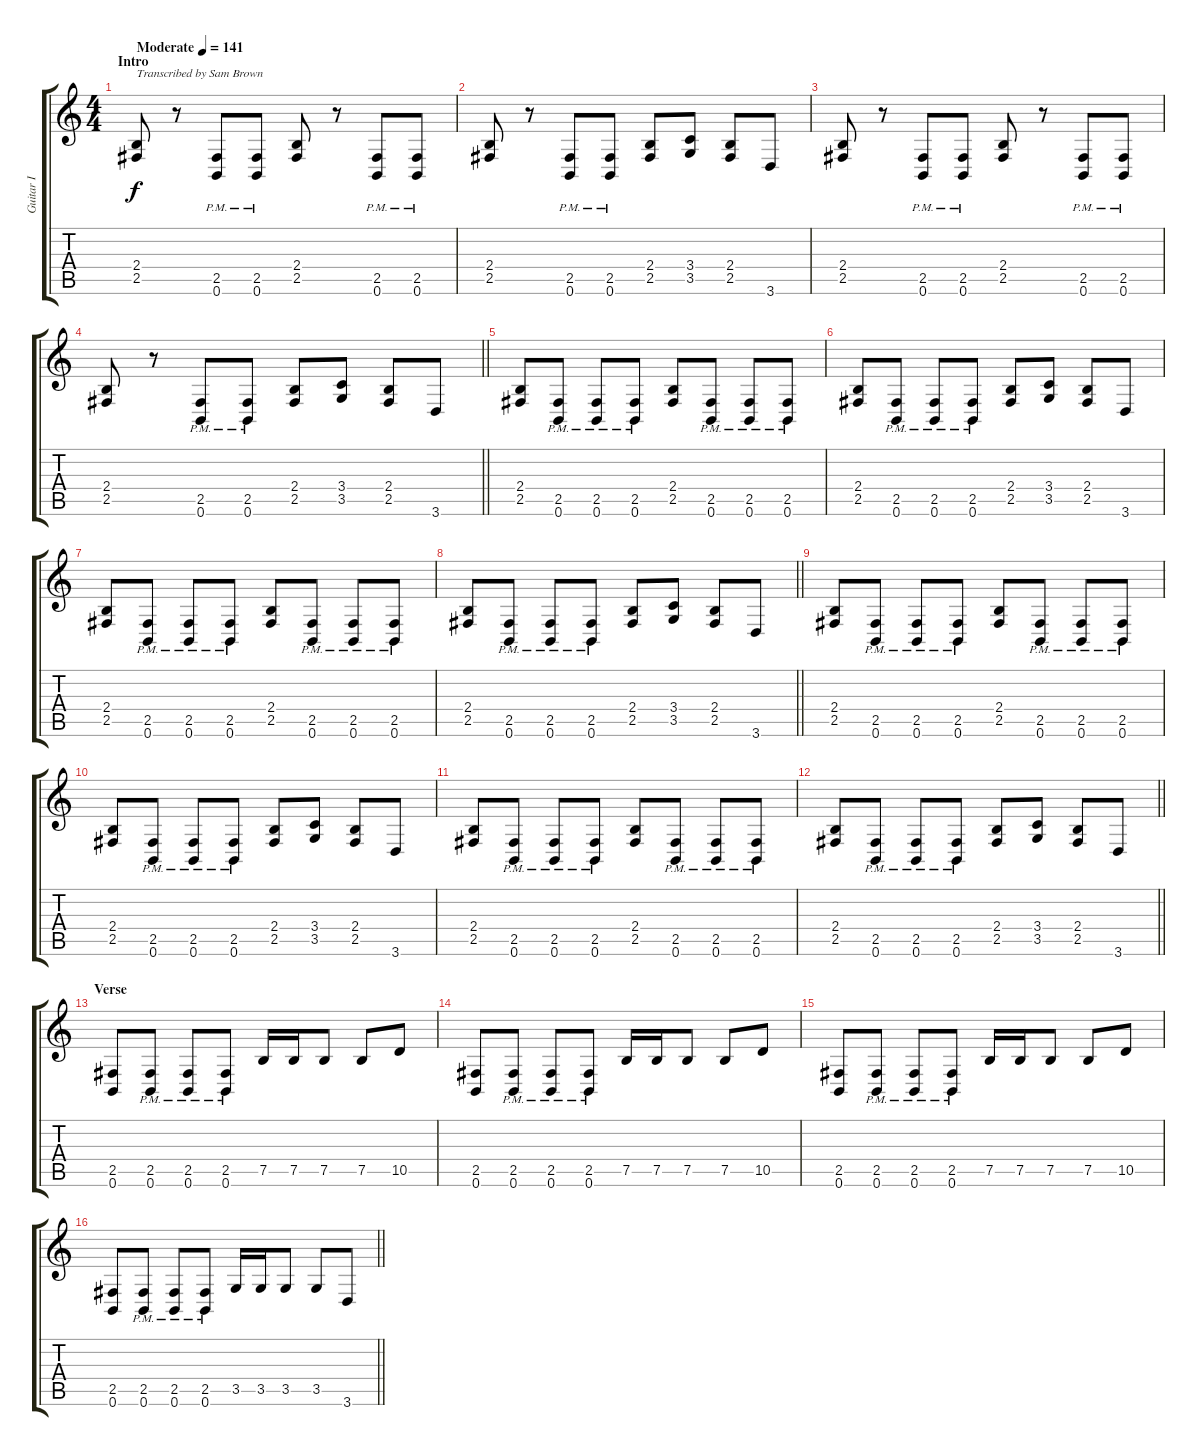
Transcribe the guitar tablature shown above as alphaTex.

\track ("Guitar I" "Guitar I") {instrument distortionguitar}
\staff {score tabs}
\tuning (B3 Gb3 D3 A2 E2 B1) {hide}
\ts (4 4)
\section ("" "Intro")
\tempo (141 "Moderate")
\clef g2
\ks c
(2.4 2.5).8{txt "Transcribed by Sam Brown" dy f instrument distortionguitar} r.8 (2.5{pm} 0.6{pm}).8 (2.5{pm} 0.6{pm}).8 (2.4 2.5).8 r.8 (2.5{pm} 0.6{pm}).8 (2.5{pm} 0.6{pm}).8 |
(2.4 2.5).8 r.8 (2.5{pm} 0.6{pm}).8 (2.5{pm} 0.6{pm}).8 (2.4 2.5).8 (3.4 3.5).8 (2.4 2.5).8 3.6.8 |
(2.4 2.5).8 r.8 (2.5{pm} 0.6{pm}).8 (2.5{pm} 0.6{pm}).8 (2.4 2.5).8 r.8 (2.5{pm} 0.6{pm}).8 (2.5{pm} 0.6{pm}).8 |
\barLineRight lightlight
(2.4 2.5).8 r.8 (2.5{pm} 0.6{pm}).8 (2.5{pm} 0.6{pm}).8 (2.4 2.5).8 (3.4 3.5).8 (2.4 2.5).8 3.6.8 |
\section ("" "")
(2.4 2.5).8 (2.5{pm} 0.6{pm}).8 (2.5{pm} 0.6{pm}).8 (2.5{pm} 0.6{pm}).8 (2.4 2.5).8 (2.5{pm} 0.6{pm}).8 (2.5{pm} 0.6{pm}).8 (2.5{pm} 0.6{pm}).8 |
(2.4 2.5).8 (2.5{pm} 0.6{pm}).8 (2.5{pm} 0.6{pm}).8 (2.5{pm} 0.6{pm}).8 (2.4 2.5).8 (3.4 3.5).8 (2.4 2.5).8 3.6.8 |
(2.4 2.5).8 (2.5{pm} 0.6{pm}).8 (2.5{pm} 0.6{pm}).8 (2.5{pm} 0.6{pm}).8 (2.4 2.5).8 (2.5{pm} 0.6{pm}).8 (2.5{pm} 0.6{pm}).8 (2.5{pm} 0.6{pm}).8 |
\barLineRight lightlight
(2.4 2.5).8 (2.5{pm} 0.6{pm}).8 (2.5{pm} 0.6{pm}).8 (2.5{pm} 0.6{pm}).8 (2.4 2.5).8 (3.4 3.5).8 (2.4 2.5).8 3.6.8 |
\section ("" "")
(2.4 2.5).8 (2.5{pm} 0.6{pm}).8 (2.5{pm} 0.6{pm}).8 (2.5{pm} 0.6{pm}).8 (2.4 2.5).8 (2.5{pm} 0.6{pm}).8 (2.5{pm} 0.6{pm}).8 (2.5{pm} 0.6{pm}).8 |
(2.4 2.5).8 (2.5{pm} 0.6{pm}).8 (2.5{pm} 0.6{pm}).8 (2.5{pm} 0.6{pm}).8 (2.4 2.5).8 (3.4 3.5).8 (2.4 2.5).8 3.6.8 |
(2.4 2.5).8 (2.5{pm} 0.6{pm}).8 (2.5{pm} 0.6{pm}).8 (2.5{pm} 0.6{pm}).8 (2.4 2.5).8 (2.5{pm} 0.6{pm}).8 (2.5{pm} 0.6{pm}).8 (2.5{pm} 0.6{pm}).8 |
\barLineRight lightlight
(2.4 2.5).8 (2.5{pm} 0.6{pm}).8 (2.5{pm} 0.6{pm}).8 (2.5{pm} 0.6{pm}).8 (2.4 2.5).8 (3.4 3.5).8 (2.4 2.5).8 3.6.8 |
\section ("" "Verse")
(2.5 0.6).8 (2.5{pm} 0.6{pm}).8 (2.5{pm} 0.6{pm}).8 (2.5{pm} 0.6{pm}).8 7.5.16 7.5.16 7.5.8 7.5.8 10.5.8 |
(2.5 0.6).8 (2.5{pm} 0.6{pm}).8 (2.5{pm} 0.6{pm}).8 (2.5{pm} 0.6{pm}).8 7.5.16 7.5.16 7.5.8 7.5.8 10.5.8 |
(2.5 0.6).8 (2.5{pm} 0.6{pm}).8 (2.5{pm} 0.6{pm}).8 (2.5{pm} 0.6{pm}).8 7.5.16 7.5.16 7.5.8 7.5.8 10.5.8 |
\barLineRight lightlight
(2.5 0.6).8 (2.5{pm} 0.6{pm}).8 (2.5{pm} 0.6{pm}).8 (2.5{pm} 0.6{pm}).8 3.5.16 3.5.16 3.5.8 3.5.8 3.6.8
